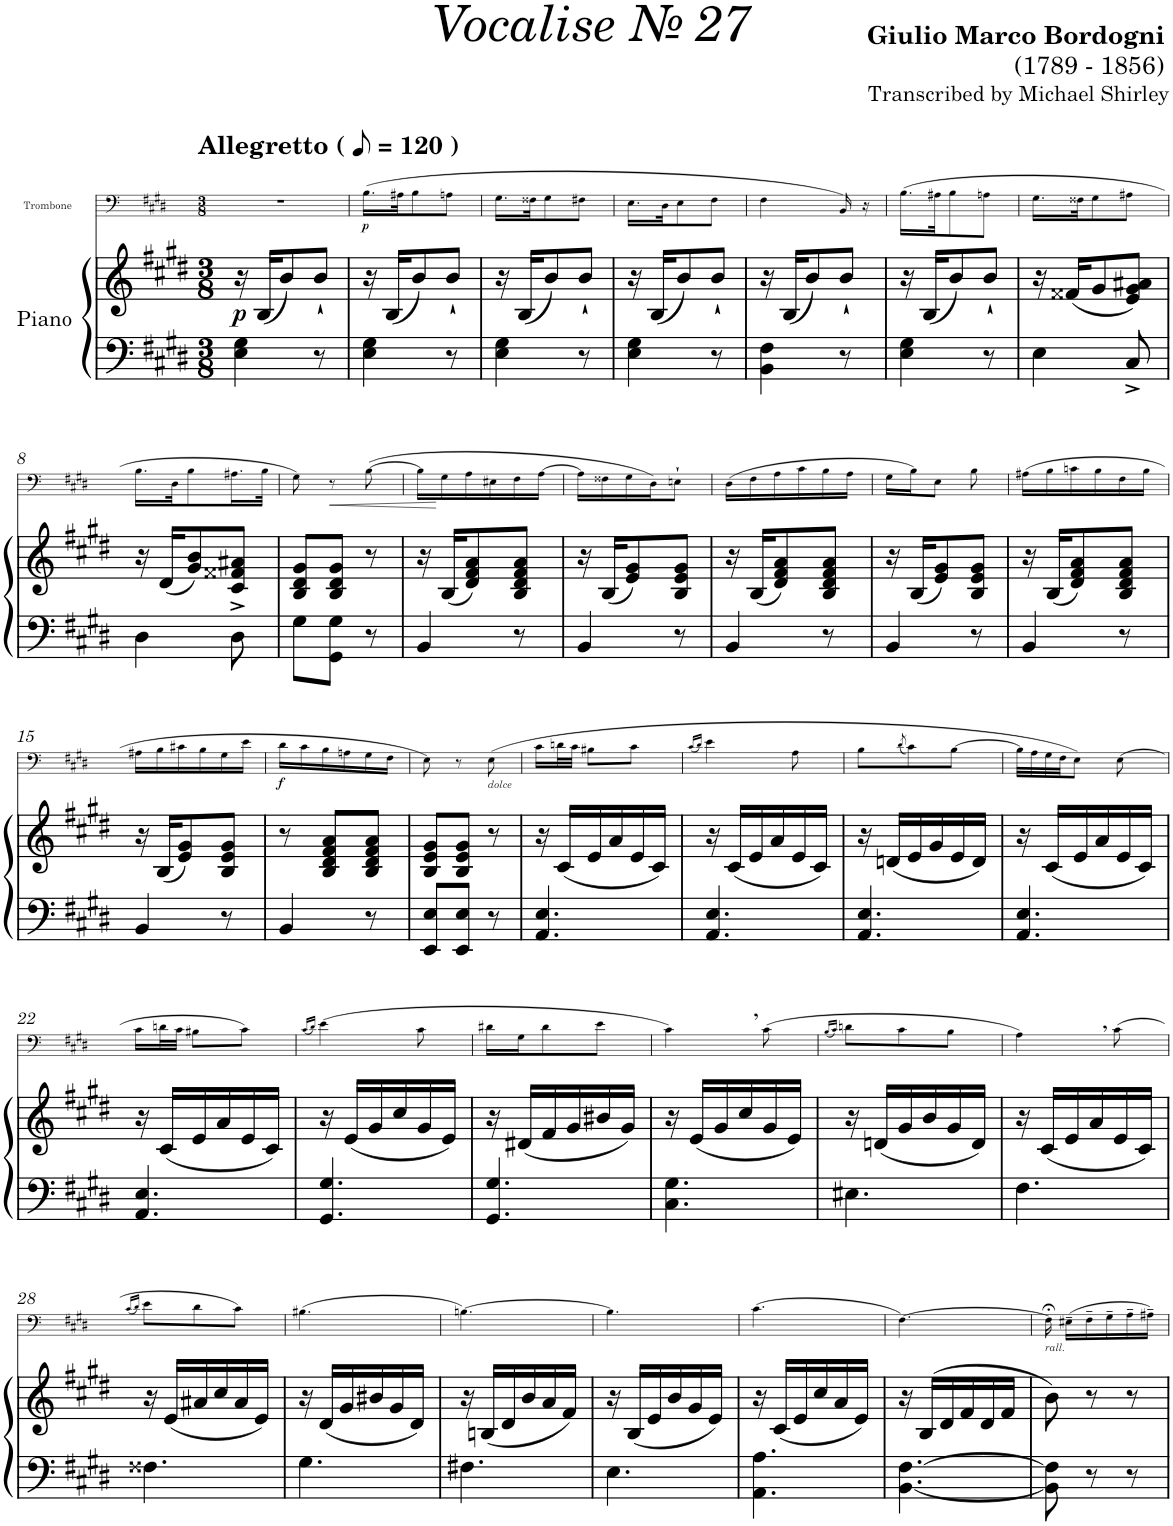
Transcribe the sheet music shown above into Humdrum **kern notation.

**kern	**kern	**dynam	**kern	**dynam
*part2	*part2	*part2	*part1	*part1
*staff3	*staff2	*staff2/3	*staff1	*staff1
*I"Piano	*	*	*I"Trombone	*
*I'Pno	*	*	*I'Trb	*
*	*	*	*stria5	*
*clefF4	*clefG2	*	*clefF4	*
*k[f#c#g#d#]	*k[f#c#g#d#]	*	*k[f#c#g#d#]	*
*M3/8	*M3/8	*	*M3/8	*
*MM60	*MM60	*	*MM60	*
=1	=1	=1	=1	=1
!	!	!	!LO:TX:a:B:t=Allegretto (	!
!	!	!	!LO:TX:a:B:t=)	!
!	!	!LO:DY:b	!	!
4E\ 4G#\	16r	p	4.r	.
.	(16B/KL	.	.	.
.	8b/)	.	.	.
8r	8b`/J	.	.	.
=2	=2	=2	=2	=2
!	!	!	!	!LO:DY:b
4E\ 4G#\	16r	.	(>16.B\LL	p
.	(16B/KL	.	.	.
.	.	.	32A#X\JK	.
.	8b/)	.	8B\	.
8r	8b`/J	.	8An\J	.
=3	=3	=3	=3	=3
4E\ 4G#\	16r	.	16.G#\LL	.
.	(16B/KL	.	.	.
.	.	.	32F##X\JK	.
.	8b/)	.	8G#\	.
8r	8b`/J	.	8F#X\J	.
=4	=4	=4	=4	=4
4E\ 4G#\	16r	.	16.E\LL	.
.	(16B/KL	.	.	.
.	.	.	32D#\JK	.
.	8b/)	.	8E\	.
8r	8b`/J	.	8F#\J	.
=5	=5	=5	=5	=5
4BB\ 4F#\	16r	.	4F#\	.
.	(16B/KL	.	.	.
.	8b/)	.	.	.
8r	8b`/J	.	16BB/)	.
.	.	.	16r	.
=6	=6	=6	=6	=6
4E\ 4G#\	16r	.	(16.B\LL	.
.	(16B/KL	.	.	.
.	.	.	32A#X\JK	.
.	8b/)	.	8B\	.
8r	8b`/J	.	8An\J	.
=7	=7	=7	=7	=7
4E\	16r	.	16.G#\LL	.
.	(16f##X/KL	.	.	.
.	.	.	32F##X\JK	.
.	8g#/	.	8G#\	.
8C#^/	8e/ 8g#/ 8a#X/J)	.	8A#X\J	.
!!LO:LB:g=z
=8	=8	=8	=8	=8
4D#\	16r	.	16.B\LL	.
.	(16d#/KL	.	.	.
.	.	.	32D#\JK	.
.	8g#/ 8b/)	.	8B\	.
8D#^>\	8c#/ 8f##X/ 8a#X/J	.	16.A#X\L	.
.	.	.	32B\JJk	.
=9	=9	=9	=9	=9
8G#\L	8B/ 8d#/ 8g#/L	.	8G#\)	.
!	!	!	!	!LO:HP:b
8GG#\ 8G#\J	8B/ 8d#/ 8g#/J	.	8r	<
8r	8r	.	([>8B\	.
=10	=10	=10	=10	=10
4BB/	16r	.	16B\LL]	.
.	(16B/KL	.	16G#\	[
.	8d#/ 8f#/ 8a/)	.	16A\	.
.	.	.	16E#X\	.
8r	8B/ 8d#/ 8f#/ 8a/J	.	16F#\	.
.	.	.	[>16A\JJ	.
=11	=11	=11	=11	=11
4BB/	16r	.	16A\LL]	.
.	(16B/KL	.	16F##X\	.
.	8e/ 8g#/)	.	16G#\	.
.	.	.	16D#\J)	.
8r	8B/ 8e/ 8g#/J	.	8En`\J	.
=12	=12	=12	=12	=12
4BB/	16r	.	(16D#\LL	.
.	(16B/KL	.	16F#\	.
.	8d#/ 8f#/ 8a/)	.	16A\	.
.	.	.	16c#\	.
8r	8B/ 8d#/ 8f#/ 8a/J	.	16B\	.
.	.	.	16A\JJ	.
=13	=13	=13	=13	=13
4BB/	16r	.	16G#\LL	.
.	(16B/KL	.	16B\J)	.
.	8e/ 8g#/)	.	8E\J	.
8r	8B/ 8e/ 8g#/J	.	8B\	.
=14	=14	=14	=14	=14
4BB/	16r	.	(16A#X\LL	.
.	(16B/KL	.	16B\	.
.	8d#/ 8f#/ 8a/)	.	16cn\	.
.	.	.	16B\	.
8r	8B/ 8d#/ 8f#/ 8a/J	.	16F#\	.
.	.	.	16B\JJ	.
!!LO:LB:g=z
=15	=15	=15	=15	=15
4BB/	16r	.	16A#X\LL	.
.	(16B/KL	.	16B\	.
.	8e/ 8g#/)	.	16c#X\	.
.	.	.	16B\	.
8r	8B/ 8e/ 8g#/J	.	16G#\	.
.	.	.	16e\JJ	.
=16	=16	=16	=16	=16
!	!	!	!	!LO:DY:b
4BB/	8r	.	16d#\LL	f
.	.	.	16c#\	.
.	8B/ 8d#/ 8f#/ 8a/L	.	16B\	.
.	.	.	16An\	.
8r	8B/ 8d#/ 8f#/ 8a/J	.	16G#\	.
.	.	.	16F#\JJ	.
=17	=17	=17	=17	=17
8EE/ 8E/L	8B/ 8e/ 8g#/L	.	8E\)	.
8EE/ 8E/J	8B/ 8e/ 8g#/J	.	8r	.
!	!	!	!LO:TX:b:i:t=dolce	!
8r	8r	.	(8E\	.
=18	=18	=18	=18	=18
4.AA/ 4.E/	16r	.	16c#\LL	.
.	(16c#/LL	.	32dn\L	.
.	.	.	32c#\JJJ	.
.	16e/	.	8B#X\L	.
.	16a/	.	.	.
.	16e/	.	8c#\J	.
.	16c#/JJ)	.	.	.
=19	=19	=19	=19	=19
.	.	.	(16qc#/LL	.
.	.	.	16qd#/JJ)	.
4.AA/ 4.E/	16r	.	4e\	.
.	(16c#/LL	.	.	.
.	16e/	.	.	.
.	16a/	.	.	.
.	16e/	.	8A\	.
.	16c#/JJ)	.	.	.
=20	=20	=20	=20	=20
4.AA/ 4.E/	16r	.	8B\L	.
.	(16dn/LL	.	.	.
.	.	.	(8qd#/	.
.	16e/	.	8c#\)	.
.	16g#/	.	.	.
.	16e/	.	[>8B\J	.
.	16d/JJ)	.	.	.
=21	=21	=21	=21	=21
4.AA/ 4.E/	16r	.	32B\LLL]	.
.	.	.	32A\	.
.	(16c#/LL	.	32G#\	.
.	.	.	32F#\JJ	.
.	16e/	.	8E\J)	.
.	16a/	.	.	.
.	16e/	.	(8E\	.
.	16c#/JJ)	.	.	.
!!LO:LB:g=z
=22	=22	=22	=22	=22
4.AA/ 4.E/	16r	.	16c#\LL	.
.	(16c#/LL	.	32dn\L	.
.	.	.	32c#\JJJ	.
.	16e/	.	8B#X\L	.
.	16a/	.	.	.
.	16e/	.	8c#\J)	.
.	16c#/JJ)	.	.	.
=23	=23	=23	=23	=23
.	.	.	(16qc#/LL	.
.	.	.	16qd#/JJ)	.
4.GG#/ 4.G#/	16r	.	(4e\	.
.	(16e/LL	.	.	.
.	16g#/	.	.	.
.	16cc#/	.	.	.
.	16g#/	.	8c#\	.
.	16e/JJ)	.	.	.
=24	=24	=24	=24	=24
4.GG#/ 4.G#/	16r	.	16d#X\LL	.
.	(16d#X/LL	.	16G#\J	.
.	16f#/	.	8d#\	.
.	16g#/	.	.	.
.	16b#X/	.	8e\J	.
.	16g#/JJ)	.	.	.
=25	=25	=25	=25	=25
4.C#\ 4.G#\	16r	.	4c#,\)	.
.	(16e/LL	.	.	.
.	16g#/	.	.	.
.	16cc#/	.	.	.
.	16g#/	.	(>8c#\	.
.	16e/JJ)	.	.	.
=26	=26	=26	=26	=26
.	.	.	(16qB/LL	.
.	.	.	16qc#/JJ)	.
4.E#X\	16r	.	8dn\L	.
.	(16dn/LL	.	.	.
.	16g#/	.	8c#\	.
.	16b/	.	.	.
.	16g#/	.	8B\J	.
.	16d/JJ)	.	.	.
=27	=27	=27	=27	=27
4.F#\	16r	.	4A,\)	.
.	(16c#/LL	.	.	.
.	16e/	.	.	.
.	16a/	.	.	.
.	16e/	.	(8c#\	.
.	16c#/JJ)	.	.	.
!!LO:LB:g=z
=28	=28	=28	=28	=28
.	.	.	(16qc#/LL	.
.	.	.	16qd#/JJ)	.
4.F##X\	16r	.	8e\L	.
.	(16e/LL	.	.	.
.	16a#X/	.	8d#\	.
.	16cc#/	.	.	.
.	16a#/	.	8c#\J)	.
.	16e/JJ)	.	.	.
=29	=29	=29	=29	=29
4.G#\	16r	.	(4.B#X\	.
.	(16d#/LL	.	.	.
.	16g#/	.	.	.
.	16b#X/	.	.	.
.	16g#/	.	.	.
.	16d#/JJ)	.	.	.
=30	=30	=30	=30	=30
4.F#X\	16r	.	[>4.Bn\)	.
.	(16Bn/LL	.	.	.
.	16d#/	.	.	.
.	16b/	.	.	.
.	16a/	.	.	.
.	16f#/JJ)	.	.	.
=31	=31	=31	=31	=31
4.E\	16r	.	4.B\]	.
.	(16B/LL	.	.	.
.	16e/	.	.	.
.	16b/	.	.	.
.	16g#/	.	.	.
.	16e/JJ)	.	.	.
=32	=32	=32	=32	=32
4.AA\ 4.A\	16r	.	(4.c#\	.
.	(16c#/LL	.	.	.
.	16e/	.	.	.
.	16cc#/	.	.	.
.	16a/	.	.	.
.	16e/JJ)	.	.	.
=33	=33	=33	=33	=33
[4.BB\ [4.F#\	16r	.	[>4.F#\)	.
.	(16B/LL	.	.	.
.	16d#/	.	.	.
.	16f#/	.	.	.
.	16d#/	.	.	.
.	16f#/JJ	.	.	.
=34	=34	=34	=34	=34
!	!	!	!LO:TX:b:i:t=rall.	!
8BB\] 8F#\]	8b\)	.	16F#;<\]	.
.	.	.	(>16E#X~\LL	.
8r	8r	.	16F#~\	.
.	.	.	16G#~\	.
8r	8r	.	16A~\	.
.	.	.	16A#X~\JJ)	.
=	=	=	=	=
*-	*-	*-	*-	*-
